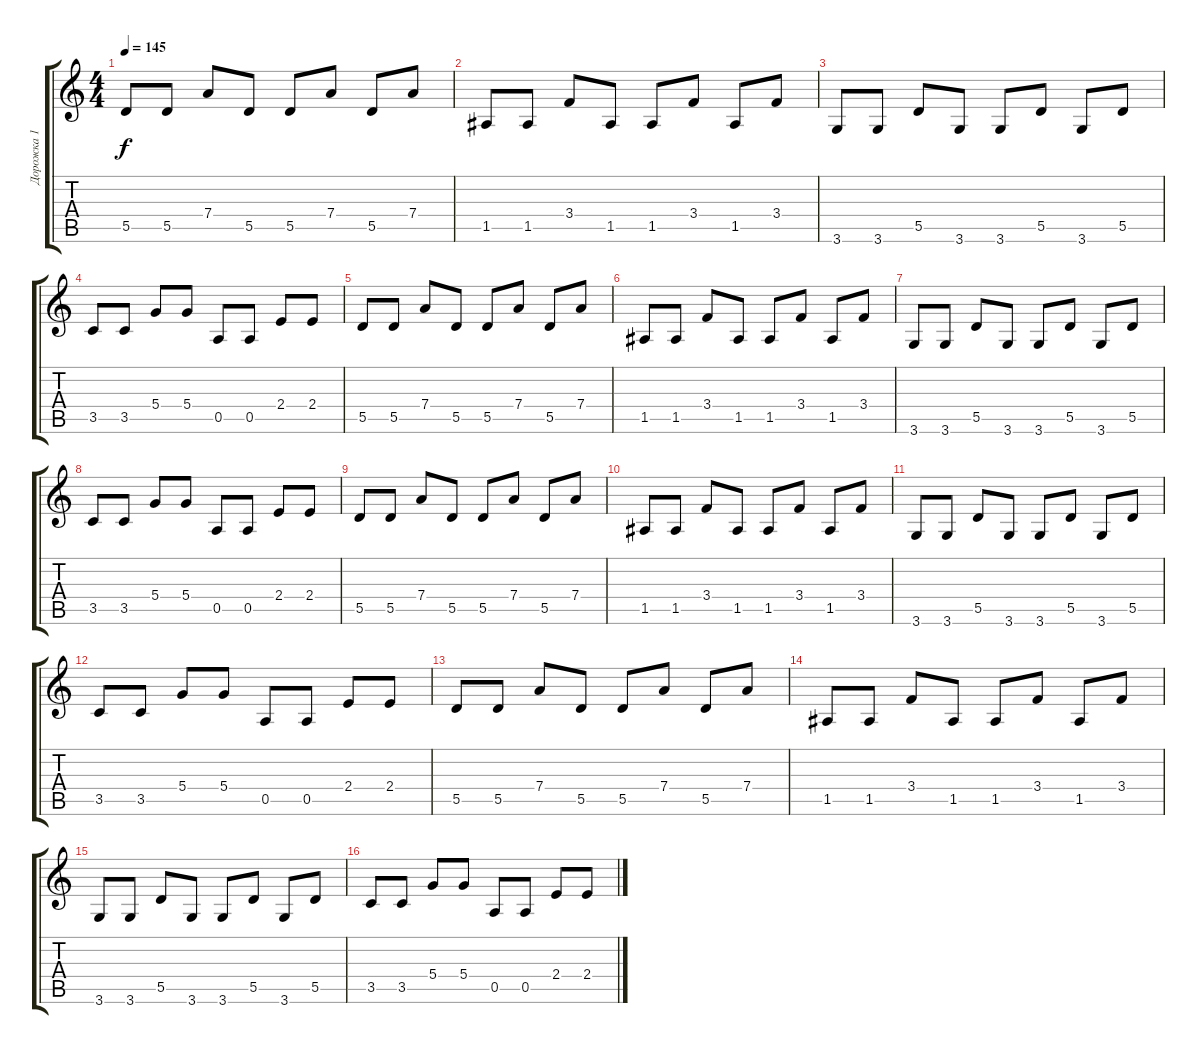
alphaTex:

\track ("Дорожка 1" "Дорожка 1") {instrument electricguitarjazz}
\staff {score tabs}
\tuning (E4 B3 G3 D3 A2 E2) {hide}
\ts (4 4)
\tempo 145
\clef g2
\ks c
5.5.8{dy f instrument electricguitarjazz} 5.5.8 7.4.8 5.5.8 5.5.8 7.4.8 5.5.8 7.4.8 |
1.5.8 1.5.8 3.4.8 1.5.8 1.5.8 3.4.8 1.5.8 3.4.8 |
3.6.8 3.6.8 5.5.8 3.6.8 3.6.8 5.5.8 3.6.8 5.5.8 |
3.5.8 3.5.8 5.4.8 5.4.8 0.5.8 0.5.8 2.4.8 2.4.8 |
5.5.8 5.5.8 7.4.8 5.5.8 5.5.8 7.4.8 5.5.8 7.4.8 |
1.5.8 1.5.8 3.4.8 1.5.8 1.5.8 3.4.8 1.5.8 3.4.8 |
3.6.8 3.6.8 5.5.8 3.6.8 3.6.8 5.5.8 3.6.8 5.5.8 |
3.5.8 3.5.8 5.4.8 5.4.8 0.5.8 0.5.8 2.4.8 2.4.8 |
5.5.8 5.5.8 7.4.8 5.5.8 5.5.8 7.4.8 5.5.8 7.4.8 |
1.5.8 1.5.8 3.4.8 1.5.8 1.5.8 3.4.8 1.5.8 3.4.8 |
3.6.8 3.6.8 5.5.8 3.6.8 3.6.8 5.5.8 3.6.8 5.5.8 |
3.5.8 3.5.8 5.4.8 5.4.8 0.5.8 0.5.8 2.4.8 2.4.8 |
5.5.8 5.5.8 7.4.8 5.5.8 5.5.8 7.4.8 5.5.8 7.4.8 |
1.5.8 1.5.8 3.4.8 1.5.8 1.5.8 3.4.8 1.5.8 3.4.8 |
3.6.8 3.6.8 5.5.8 3.6.8 3.6.8 5.5.8 3.6.8 5.5.8 |
3.5.8 3.5.8 5.4.8 5.4.8 0.5.8 0.5.8 2.4.8 2.4.8
